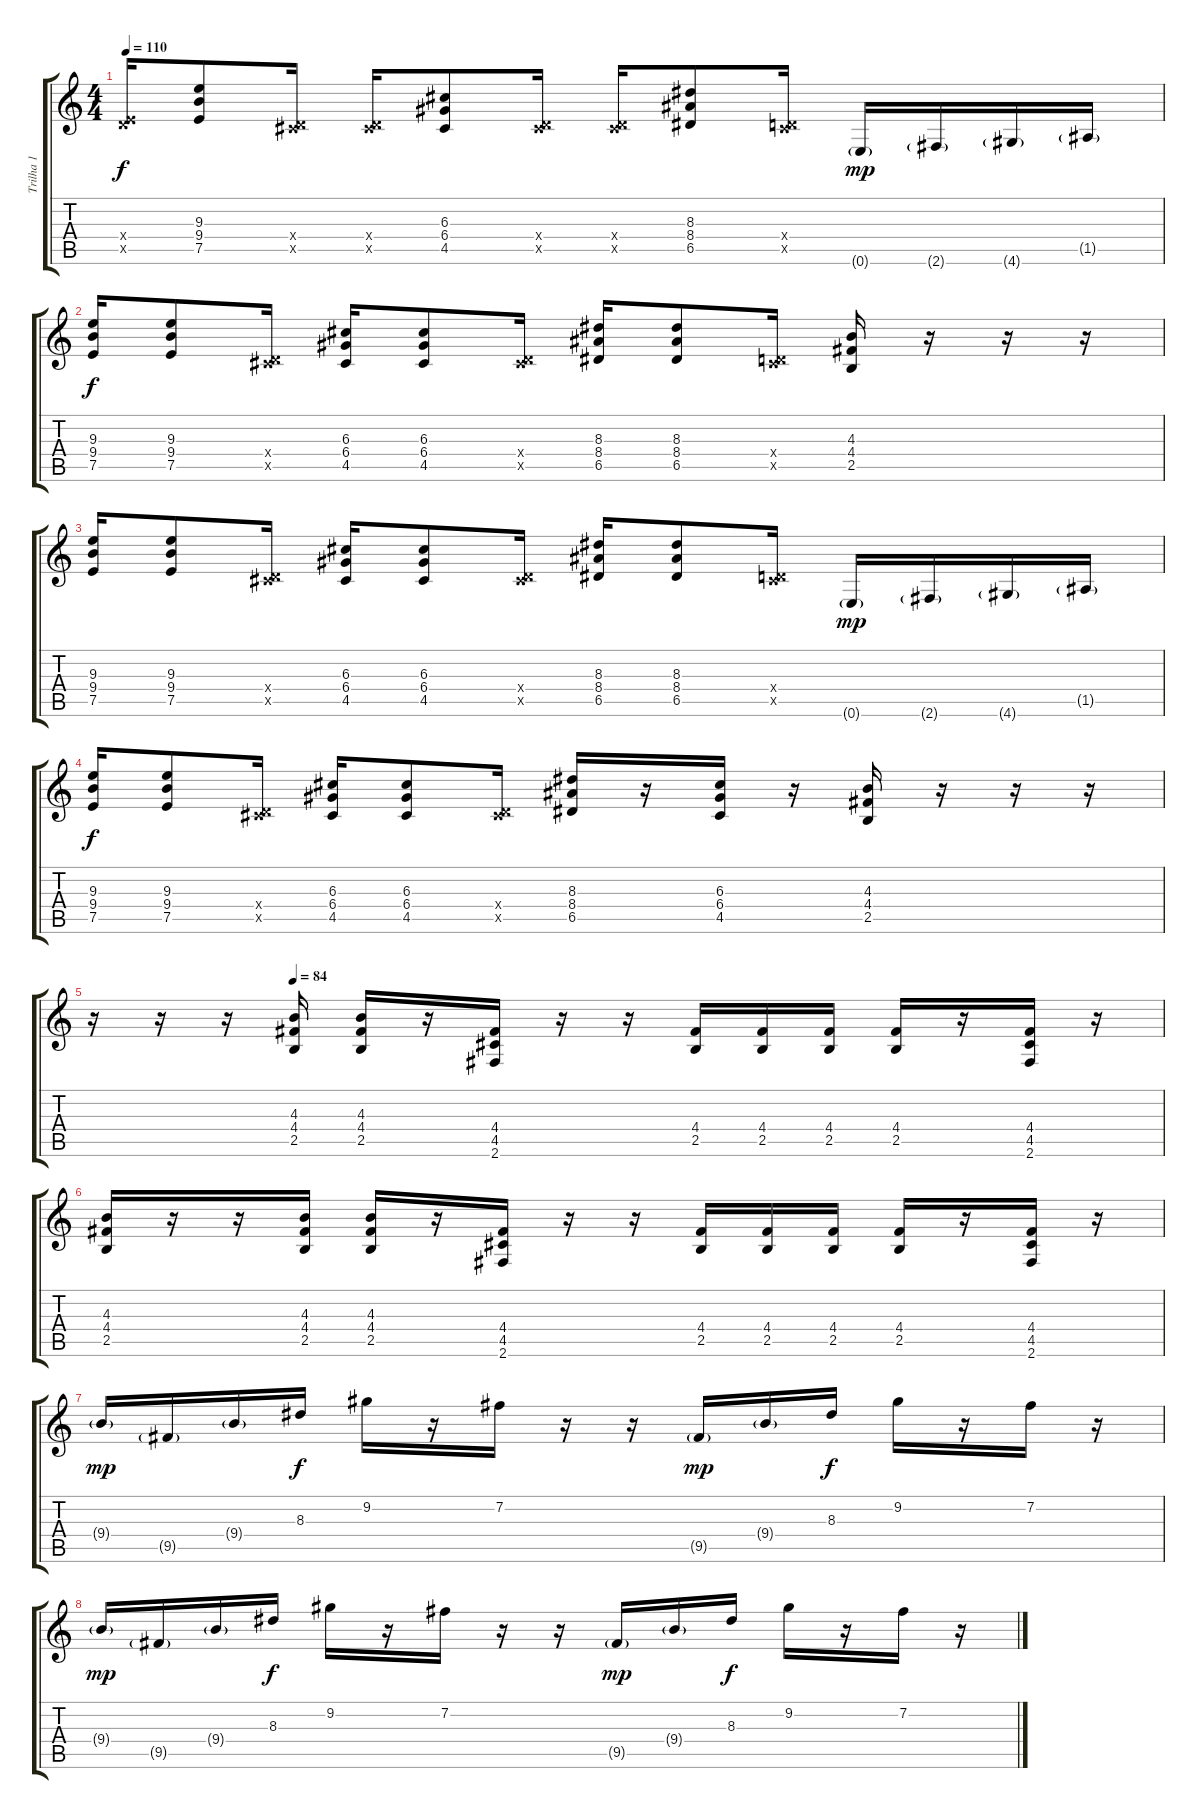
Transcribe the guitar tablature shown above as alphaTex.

\track ("Trilha 1" "Trilha 1") {instrument distortionguitar}
\staff {score tabs}
\tuning (E4 B3 G3 D3 A2 E2) {hide}
\ts (4 4)
\tempo 110
\clef g2
\ks c
(0.4{x} 7.5{x}).16{dy f} (9.3 9.4 7.5).8 (0.4{x} 4.5{x}).16 (0.4{x} 4.5{x}).16 (6.3 6.4 4.5).8 (0.4{x} 4.5{x}).16 (0.4{x} 4.5{x}).16 (8.3 8.4 6.5).8 (0.4{x} 4.5{x}).16 0.6{g}.16{dy mp} 2.6{g}.16 4.6{g}.16 1.5{g}.16 |
(9.3 9.4 7.5).16{dy f} (9.3 9.4 7.5).8 (0.4{x} 4.5{x}).16 (6.3 6.4 4.5).16 (6.3 6.4 4.5).8 (0.4{x} 4.5{x}).16 (8.3 8.4 6.5).16 (8.3 8.4 6.5).8 (0.4{x} 4.5{x}).16 (4.3 4.4 2.5).16 r.16 r.16 r.16 |
(9.3 9.4 7.5).16 (9.3 9.4 7.5).8 (0.4{x} 4.5{x}).16 (6.3 6.4 4.5).16 (6.3 6.4 4.5).8 (0.4{x} 4.5{x}).16 (8.3 8.4 6.5).16 (8.3 8.4 6.5).8 (0.4{x} 4.5{x}).16 0.6{g}.16{dy mp} 2.6{g}.16 4.6{g}.16 1.5{g}.16 |
(9.3 9.4 7.5).16{dy f} (9.3 9.4 7.5).8 (0.4{x} 4.5{x}).16 (6.3 6.4 4.5).16 (6.3 6.4 4.5).8 (0.4{x} 4.5{x}).16 (8.3 8.4 6.5).16 r.16 (6.3 6.4 4.5).16 r.16 (4.3 4.4 2.5).16 r.16 r.16 r.16 |
\tempo (84 0.1875)
r.16 r.16 r.16 (4.3 4.4 2.5).16 (4.3 4.4 2.5).16 r.16 (4.4 4.5 2.6).16 r.16 r.16 (4.4 2.5).16 (4.4 2.5).16 (4.4 2.5).16 (4.4 2.5).16 r.16 (4.4 4.5 2.6).16 r.16 |
(4.3 4.4 2.5).16 r.16 r.16 (4.3 4.4 2.5).16 (4.3 4.4 2.5).16 r.16 (4.4 4.5 2.6).16 r.16 r.16 (4.4 2.5).16 (4.4 2.5).16 (4.4 2.5).16 (4.4 2.5).16 r.16 (4.4 4.5 2.6).16 r.16 |
9.4{g}.16{dy mp} 9.5{g}.16 9.4{g}.16 8.3.16{dy f} 9.2.16 r.16 7.2.16 r.16 r.16 9.5{g}.16{dy mp} 9.4{g}.16 8.3.16{dy f} 9.2.16 r.16 7.2.16 r.16 |
9.4{g}.16{dy mp} 9.5{g}.16 9.4{g}.16 8.3.16{dy f} 9.2.16 r.16 7.2.16 r.16 r.16 9.5{g}.16{dy mp} 9.4{g}.16 8.3.16{dy f} 9.2.16 r.16 7.2.16 r.16
